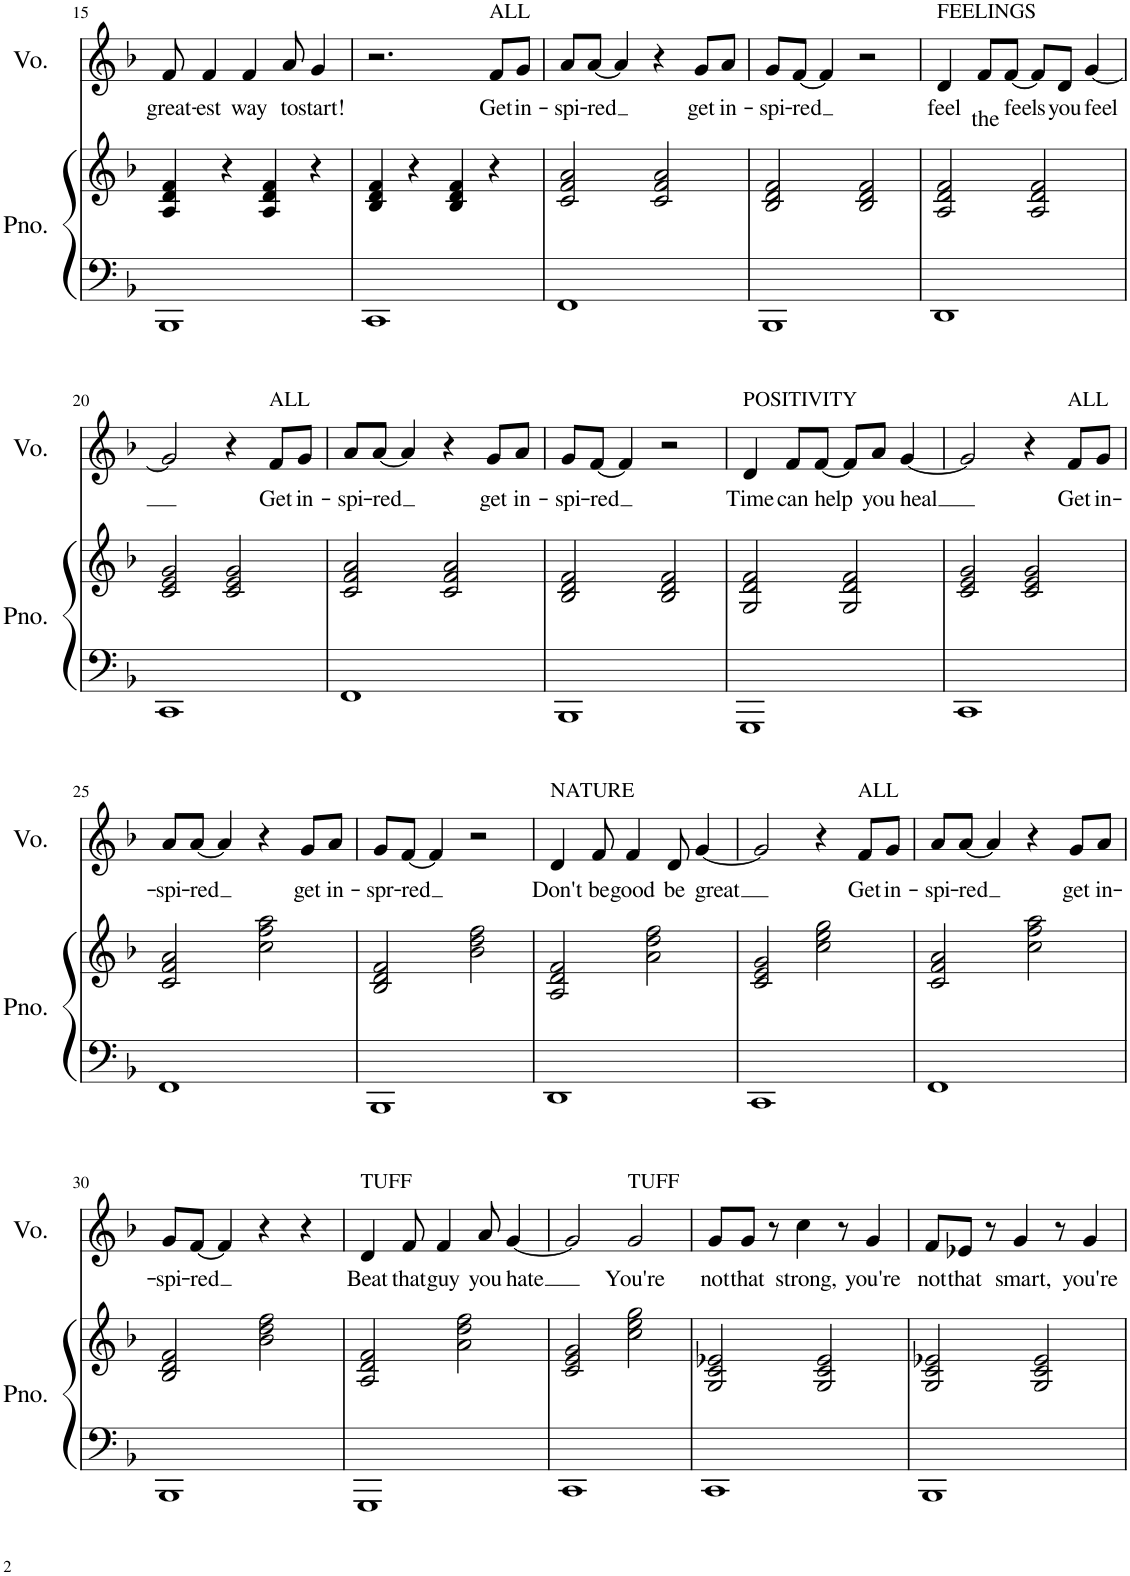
**kern	**kern	**kern	**text
*part2	*part2	*part1	*part1
*staff3	*staff2	*staff1	*staff1
*I"Piano	*	*I"Voice	*
*I'Pno.	*	*I'Vo.	*
!!LO:PB:g=z
*clefF4	*clefG2	*clefG2	*
*k[b-]	*k[b-]	*k[b-]	*
*M4/4	*M4/4	*M4/4	*
=15	=15	=15	=15
!	!	!	!LO:LY:b
1BBB-	4A/ 4d/ 4f/	8f/	great-
!	!	!	!LO:LY:b
.	.	4f/	-est
.	4r	.	.
!	!	!	!LO:LY:b
.	.	4f/	way
.	4A/ 4d/ 4f/	.	.
!	!	!	!LO:LY:b
.	.	8a/	to
!	!	!	!LO:LY:b
.	4r	4g/	start!
=16	=16	=16	=16
1CC	4B-/ 4d/ 4f/	2.r	.
.	4r	.	.
.	4B-/ 4d/ 4f/	.	.
!	!	!LO:TX:a:t=ALL	!
!	!	!	!LO:LY:b
.	4r	8f/L	Get
!	!	!	!LO:LY:b
.	.	8g/J	in-
=17	=17	=17	=17
!	!	!	!LO:LY:b
1FF	2c/ 2f/ 2a/	8a/L	-spi-
!	!	!	!LO:LY:b
.	.	[8a/J	-red
.	.	4a/]	.
.	2c/ 2f/ 2a/	4r	.
!	!	!	!LO:LY:b
.	.	8g/L	get
!	!	!	!LO:LY:b
.	.	8a/J	in-
=18	=18	=18	=18
!	!	!	!LO:LY:b
1BBB-	2B-/ 2d/ 2f/	8g/L	-spi-
!	!	!	!LO:LY:b
.	.	[8f/J	-red
.	.	4f/]	.
.	2B-/ 2d/ 2f/	2r	.
=19	=19	=19	=19
!	!	!LO:TX:a:t=FEELINGS	!
!	!	!	!LO:LY:b
1DD	2A/ 2d/ 2f/	4d/	feel
!	!	!	!LO:LY:b
.	.	8f/L	the
!	!	!	!LO:LY:b
.	.	[8f/J	feels
.	2A/ 2d/ 2f/	8f/L]	.
!	!	!	!LO:LY:b
.	.	8d/J	you
!	!	!	!LO:LY:b
.	.	[4g/	feel
!!LO:LB:g=z
=20	=20	=20	=20
1CC	2c/ 2e/ 2g/	2g/]	.
.	2c/ 2e/ 2g/	4r	.
!	!	!LO:TX:a:t=ALL	!
!	!	!	!LO:LY:b
.	.	8f/L	Get
!	!	!	!LO:LY:b
.	.	8g/J	in-
=21	=21	=21	=21
!	!	!	!LO:LY:b
1FF	2c/ 2f/ 2a/	8a/L	-spi-
!	!	!	!LO:LY:b
.	.	[8a/J	-red
.	.	4a/]	.
.	2c/ 2f/ 2a/	4r	.
!	!	!	!LO:LY:b
.	.	8g/L	get
!	!	!	!LO:LY:b
.	.	8a/J	in-
=22	=22	=22	=22
!	!	!	!LO:LY:b
1BBB-	2B-/ 2d/ 2f/	8g/L	-spi-
!	!	!	!LO:LY:b
.	.	[8f/J	-red
.	.	4f/]	.
.	2B-/ 2d/ 2f/	2r	.
=23	=23	=23	=23
!	!	!LO:TX:a:t=POSITIVITY	!
!	!	!	!LO:LY:b
1GGG	2G/ 2d/ 2f/	4d/	Time
!	!	!	!LO:LY:b
.	.	8f/L	can
!	!	!	!LO:LY:b
.	.	[8f/J	help
.	2G/ 2d/ 2f/	8f/L]	.
!	!	!	!LO:LY:b
.	.	8a/J	you
!	!	!	!LO:LY:b
.	.	[4g/	heal
=24	=24	=24	=24
1CC	2c/ 2e/ 2g/	2g/]	.
.	2c/ 2e/ 2g/	4r	.
!	!	!LO:TX:a:t=ALL	!
!	!	!	!LO:LY:b
.	.	8f/L	Get
!	!	!	!LO:LY:b
.	.	8g/J	in-
!!LO:LB:g=z
=25	=25	=25	=25
!	!	!	!LO:LY:b
1FF	2c/ 2f/ 2a/	8a/L	-spi-
!	!	!	!LO:LY:b
.	.	[8a/J	-red
.	.	4a/]	.
.	2cc\ 2ff\ 2aa\	4r	.
!	!	!	!LO:LY:b
.	.	8g/L	get
!	!	!	!LO:LY:b
.	.	8a/J	in-
=26	=26	=26	=26
!	!	!	!LO:LY:b
1BBB-	2B-/ 2d/ 2f/	8g/L	-spr-
!	!	!	!LO:LY:b
.	.	[8f/J	-red
.	.	4f/]	.
.	2b-\ 2dd\ 2ff\	2r	.
=27	=27	=27	=27
!	!	!LO:TX:a:t=NATURE	!
!	!	!	!LO:LY:b
1DD	2A/ 2d/ 2f/	4d/	Don't
!	!	!	!LO:LY:b
.	.	8f/	be
!	!	!	!LO:LY:b
.	.	4f/	good
.	2a\ 2dd\ 2ff\	.	.
!	!	!	!LO:LY:b
.	.	8d/	be
!	!	!	!LO:LY:b
.	.	[4g/	great
=28	=28	=28	=28
1CC	2c/ 2e/ 2g/	2g/]	.
.	2cc\ 2ee\ 2gg\	4r	.
!	!	!LO:TX:a:t=ALL	!
!	!	!	!LO:LY:b
.	.	8f/L	Get
!	!	!	!LO:LY:b
.	.	8g/J	in-
=29	=29	=29	=29
!	!	!	!LO:LY:b
1FF	2c/ 2f/ 2a/	8a/L	-spi-
!	!	!	!LO:LY:b
.	.	[8a/J	-red
.	.	4a/]	.
.	2cc\ 2ff\ 2aa\	4r	.
!	!	!	!LO:LY:b
.	.	8g/L	get
!	!	!	!LO:LY:b
.	.	8a/J	in-
!!LO:LB:g=z
=30	=30	=30	=30
!	!	!	!LO:LY:b
1BBB-	2B-/ 2d/ 2f/	8g/L	spi-
!	!	!	!LO:LY:b
.	.	[8f/J	-red
.	.	4f/]	.
.	2b-\ 2dd\ 2ff\	4r	.
.	.	4r	.
=31	=31	=31	=31
!	!	!LO:TX:a:t=TUFF	!
!	!	!	!LO:LY:b
1GGG	2A/ 2d/ 2f/	4d/	Beat
!	!	!	!LO:LY:b
.	.	8f/	that
!	!	!	!LO:LY:b
.	.	4f/	guy
.	2a\ 2dd\ 2ff\	.	.
!	!	!	!LO:LY:b
.	.	8a/	you
!	!	!	!LO:LY:b
.	.	[4g/	hate
=32	=32	=32	=32
1CC	2c/ 2e/ 2g/	2g/]	.
!	!	!LO:TX:a:t=TUFF	!
!	!	!	!LO:LY:b
.	2cc\ 2ee\ 2gg\	2g/	You're
=33	=33	=33	=33
!	!	!	!LO:LY:b
1CC	2G/ 2c/ 2e-X/	8g/L	not
!	!	!	!LO:LY:b
.	.	8g/J	that
.	.	8r	.
!	!	!	!LO:LY:b
.	.	4cc\	strong,
.	2G/ 2c/ 2e-/	.	.
.	.	8r	.
!	!	!	!LO:LY:b
.	.	4g/	you're
=34	=34	=34	=34
!	!	!	!LO:LY:b
1BBB-	2G/ 2c/ 2e-X/	8f/L	not
!	!	!	!LO:LY:b
.	.	8e-X/J	that
.	.	8r	.
!	!	!	!LO:LY:b
.	.	4g/	smart,
.	2G/ 2c/ 2e-/	.	.
.	.	8r	.
!	!	!	!LO:LY:b
.	.	4g/	you're
=	=	=	=
*-	*-	*-	*-
